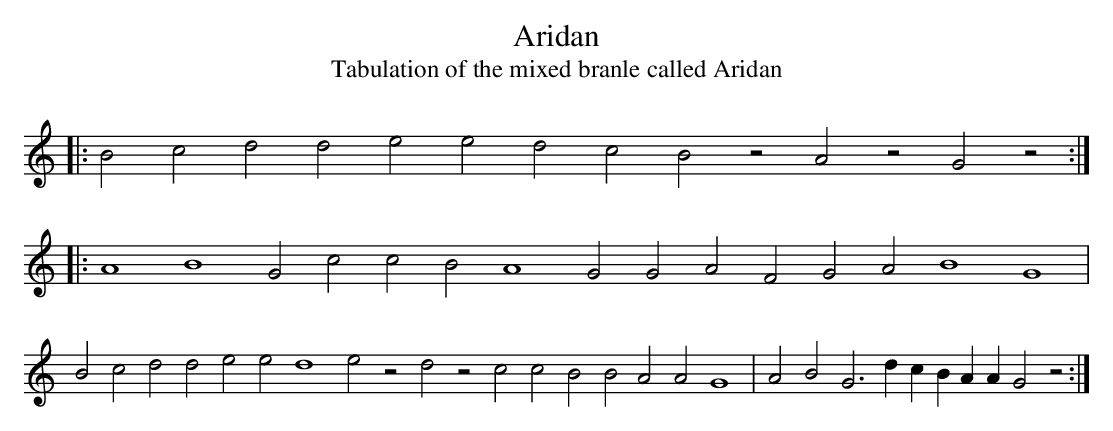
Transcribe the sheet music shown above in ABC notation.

X:1
T:Aridan
T:Tabulation of the mixed branle called Aridan
M:none
L:1/2
K:C
|: B c d d e e d c B z A  z G z :|
|: A2 B2 G c c B A2 G G A F G A B2 G2 |
B c d d e e d2 e z d z c c B B A A G2 | A B G3/2 d/ c/ B/ A/ A/ G z :|
